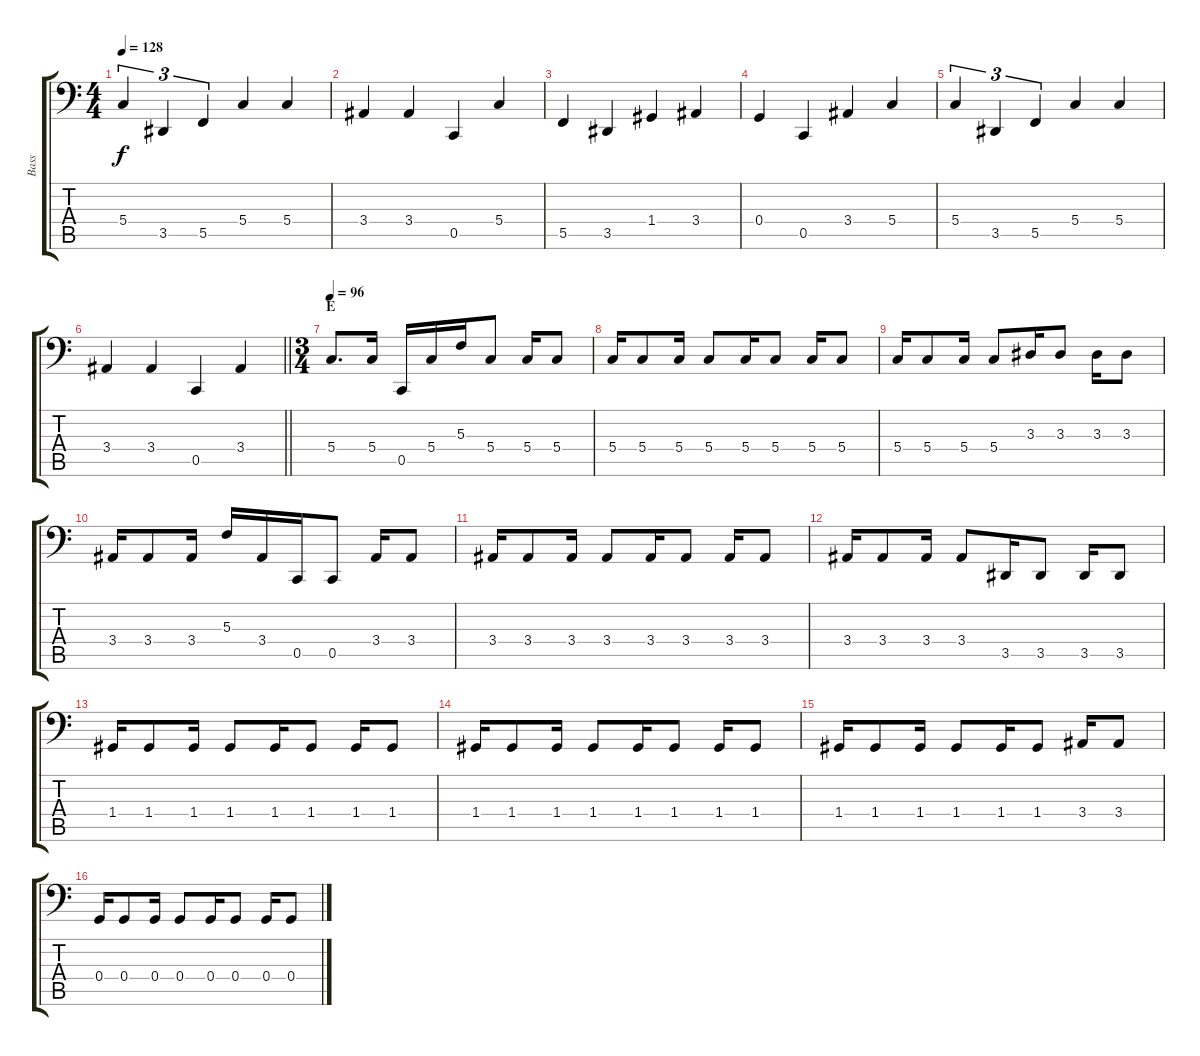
\track ("Bass" "Bass") {instrument electricbasspick}
\staff {score tabs}
\tuning (Bb2 F2 C2 G1 C1 A0) {hide}
\ts (4 4)
\tempo 128
\clef f4
\ks c
5.4.4{tu (3 2) dy f} 3.5.4{tu (3 2)} 5.5.4{tu (3 2)} 5.4.4 5.4.4 |
3.4.4 3.4.4 0.5.4 5.4.4 |
5.5.4 3.5.4 1.4.4 3.4.4 |
0.4.4 0.5.4 3.4.4 5.4.4 |
5.4.4{tu (3 2)} 3.5.4{tu (3 2)} 5.5.4{tu (3 2)} 5.4.4 5.4.4 |
\barLineRight lightlight
3.4.4 3.4.4 0.5.4 3.4.4 |
\ts (3 4)
\section ("" "E")
\tempo 96
5.4.8{d} 5.4.16 0.5.16 5.4.16 5.3.16 5.4.8 5.4.16 5.4.8 |
5.4.16 5.4.8 5.4.16 5.4.8 5.4.16 5.4.8 5.4.16 5.4.8 |
5.4.16 5.4.8 5.4.16 5.4.8 3.3.16 3.3.8 3.3.16 3.3.8 |
3.4.16 3.4.8 3.4.16 5.3.16 3.4.16 0.5.16 0.5.8 3.4.16 3.4.8 |
3.4.16 3.4.8 3.4.16 3.4.8 3.4.16 3.4.8 3.4.16 3.4.8 |
3.4.16 3.4.8 3.4.16 3.4.8 3.5.16 3.5.8 3.5.16 3.5.8 |
1.4.16 1.4.8 1.4.16 1.4.8 1.4.16 1.4.8 1.4.16 1.4.8 |
1.4.16 1.4.8 1.4.16 1.4.8 1.4.16 1.4.8 1.4.16 1.4.8 |
1.4.16 1.4.8 1.4.16 1.4.8 1.4.16 1.4.8 3.4.16 3.4.8 |
0.4.16 0.4.8 0.4.16 0.4.8 0.4.16 0.4.8 0.4.16 0.4.8
